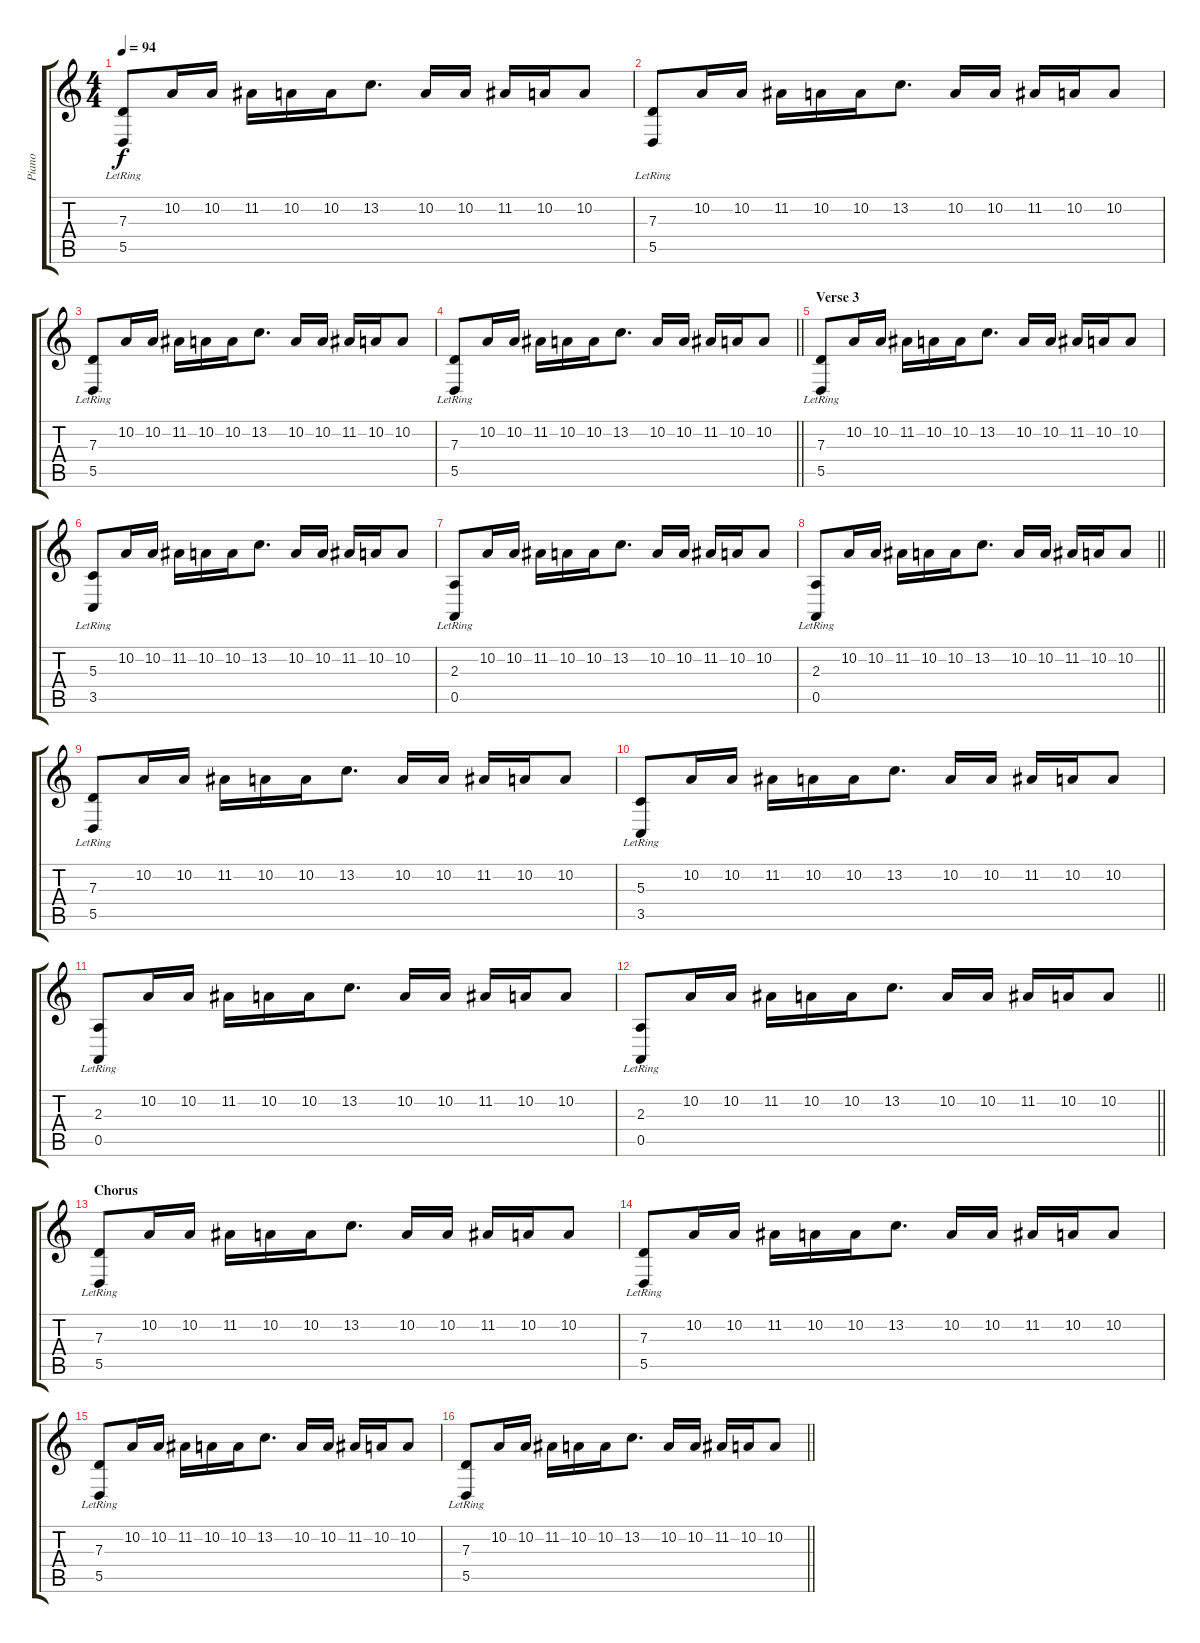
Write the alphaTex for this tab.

\track ("Piano" "Piano") {instrument electricgrandpiano}
\staff {score tabs}
\tuning (E4 B3 G3 D3 A2 D2) {hide}
\ts (4 4)
\tempo 94
\clef g2
\ks c
(7.3{lr} 5.5{lr}).8{dy f} 10.2.16 10.2.16 11.2.16 10.2.16 10.2.16 13.2.8{d} 10.2.16 10.2.16 11.2.16 10.2.16 10.2.8 |
(7.3{lr} 5.5{lr}).8 10.2.16 10.2.16 11.2.16 10.2.16 10.2.16 13.2.8{d} 10.2.16 10.2.16 11.2.16 10.2.16 10.2.8 |
(7.3{lr} 5.5{lr}).8 10.2.16 10.2.16 11.2.16 10.2.16 10.2.16 13.2.8{d} 10.2.16 10.2.16 11.2.16 10.2.16 10.2.8 |
\barLineRight lightlight
(7.3{lr} 5.5{lr}).8 10.2.16 10.2.16 11.2.16 10.2.16 10.2.16 13.2.8{d} 10.2.16 10.2.16 11.2.16 10.2.16 10.2.8 |
\section ("" "Verse 3")
(7.3{lr} 5.5{lr}).8 10.2.16 10.2.16 11.2.16 10.2.16 10.2.16 13.2.8{d} 10.2.16 10.2.16 11.2.16 10.2.16 10.2.8 |
(5.3{lr} 3.5{lr}).8 10.2.16 10.2.16 11.2.16 10.2.16 10.2.16 13.2.8{d} 10.2.16 10.2.16 11.2.16 10.2.16 10.2.8 |
(2.3{lr} 0.5{lr}).8 10.2.16 10.2.16 11.2.16 10.2.16 10.2.16 13.2.8{d} 10.2.16 10.2.16 11.2.16 10.2.16 10.2.8 |
\barLineRight lightlight
(2.3{lr} 0.5{lr}).8 10.2.16 10.2.16 11.2.16 10.2.16 10.2.16 13.2.8{d} 10.2.16 10.2.16 11.2.16 10.2.16 10.2.8 |
(7.3{lr} 5.5{lr}).8 10.2.16 10.2.16 11.2.16 10.2.16 10.2.16 13.2.8{d} 10.2.16 10.2.16 11.2.16 10.2.16 10.2.8 |
(5.3{lr} 3.5{lr}).8 10.2.16 10.2.16 11.2.16 10.2.16 10.2.16 13.2.8{d} 10.2.16 10.2.16 11.2.16 10.2.16 10.2.8 |
(2.3{lr} 0.5{lr}).8 10.2.16 10.2.16 11.2.16 10.2.16 10.2.16 13.2.8{d} 10.2.16 10.2.16 11.2.16 10.2.16 10.2.8 |
\barLineRight lightlight
(2.3{lr} 0.5{lr}).8 10.2.16 10.2.16 11.2.16 10.2.16 10.2.16 13.2.8{d} 10.2.16 10.2.16 11.2.16 10.2.16 10.2.8 |
\section ("" "Chorus")
(7.3{lr} 5.5{lr}).8 10.2.16 10.2.16 11.2.16 10.2.16 10.2.16 13.2.8{d} 10.2.16 10.2.16 11.2.16 10.2.16 10.2.8 |
(7.3{lr} 5.5{lr}).8 10.2.16 10.2.16 11.2.16 10.2.16 10.2.16 13.2.8{d} 10.2.16 10.2.16 11.2.16 10.2.16 10.2.8 |
(7.3{lr} 5.5{lr}).8 10.2.16 10.2.16 11.2.16 10.2.16 10.2.16 13.2.8{d} 10.2.16 10.2.16 11.2.16 10.2.16 10.2.8 |
\barLineRight lightlight
(7.3{lr} 5.5{lr}).8 10.2.16 10.2.16 11.2.16 10.2.16 10.2.16 13.2.8{d} 10.2.16 10.2.16 11.2.16 10.2.16 10.2.8
